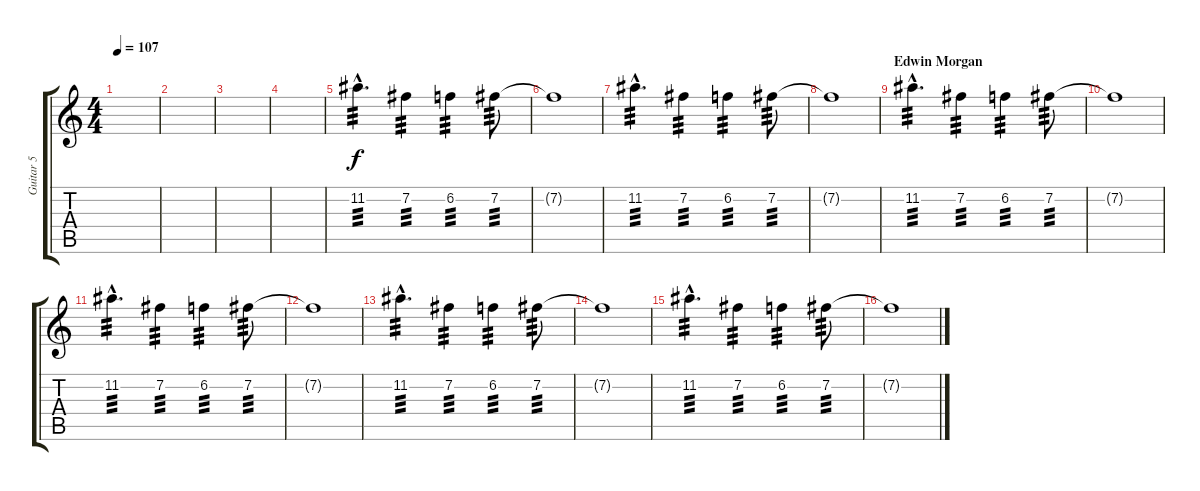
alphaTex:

\track ("Guitar 5" "Guitar 5") {instrument overdrivenguitar}
\staff {score tabs}
\tuning (E4 B3 G3 D3 A2 E2) {hide}
\ts (4 4)
\tempo 107
\clef g2
\ks c
|
|
|
|
11.2{hac}.4{d tp 3} 7.2.4{tp 3} 6.2.4{tp 3} 7.2.8{tp 3} |
7.2{t}.1 |
11.2{hac}.4{d tp 3} 7.2.4{tp 3} 6.2.4{tp 3} 7.2.8{tp 3} |
7.2{t}.1 |
\section ("" "Edwin Morgan")
11.2{hac}.4{d tp 3} 7.2.4{tp 3} 6.2.4{tp 3} 7.2.8{tp 3} |
7.2{t}.1 |
11.2{hac}.4{d tp 3} 7.2.4{tp 3} 6.2.4{tp 3} 7.2.8{tp 3} |
7.2{t}.1 |
11.2{hac}.4{d tp 3} 7.2.4{tp 3} 6.2.4{tp 3} 7.2.8{tp 3} |
7.2{t}.1 |
11.2{hac}.4{d tp 3} 7.2.4{tp 3} 6.2.4{tp 3} 7.2.8{tp 3} |
7.2{t}.1
